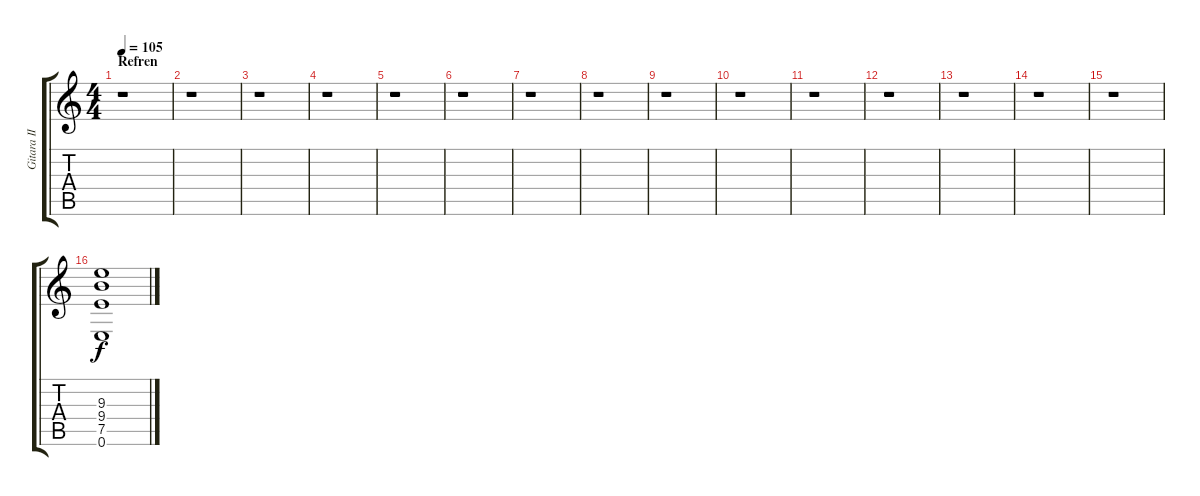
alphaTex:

\track ("Gitara II" "Gitara II") {instrument distortionguitar}
\staff {score tabs}
\tuning (E4 B3 G3 D3 A2 E2) {hide}
\ts (4 4)
\section ("" "Refren")
\tempo 105
\clef g2
\ks c
r.1{dy f} |
r.1 |
r.1 |
r.1 |
r.1 |
r.1 |
r.1 |
r.1 |
r.1 |
r.1 |
r.1 |
r.1 |
r.1 |
r.1 |
r.1 |
(9.3 9.4 7.5 0.6).1
